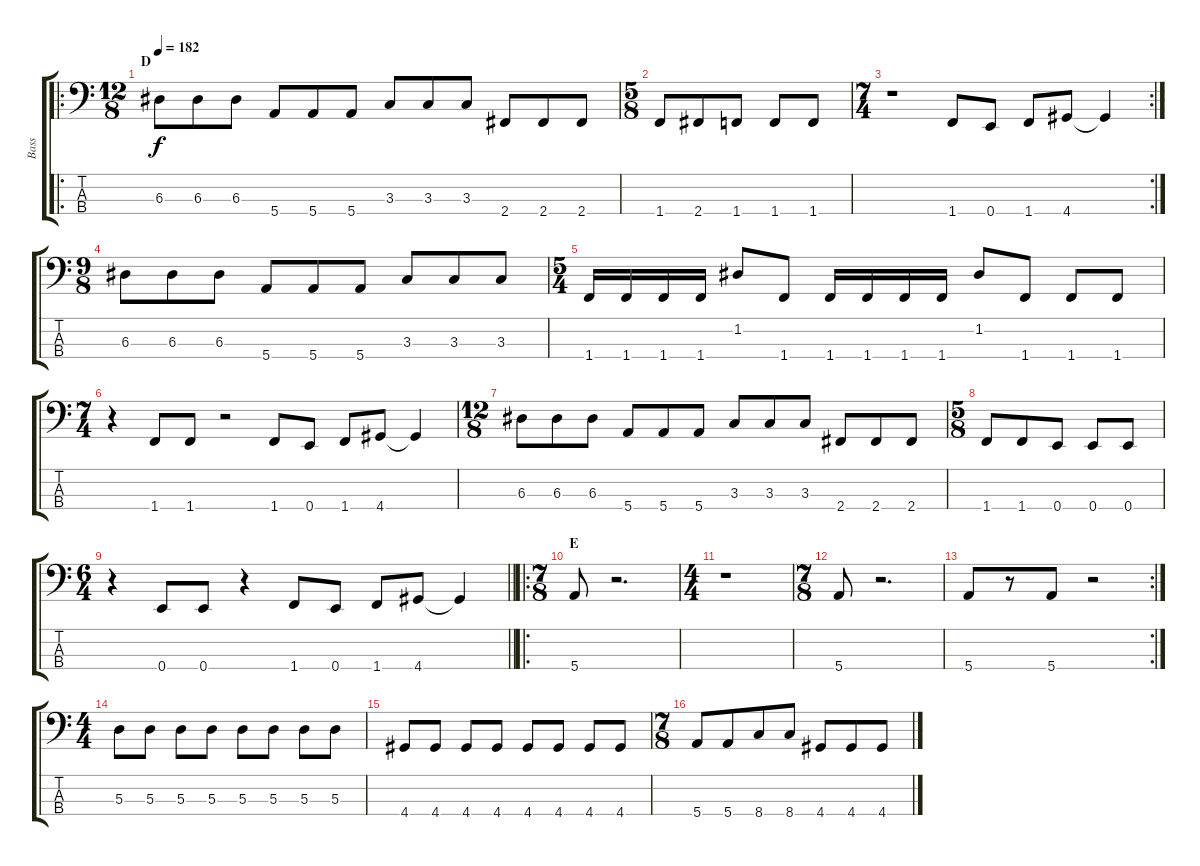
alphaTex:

\track ("Bass" "Bass") {instrument electricbasspick}
\staff {score tabs}
\tuning (G2 D2 A1 E1) {hide}
\ro
\ts (12 8)
\section ("" "D")
\tempo 182
\clef f4
\ks c
6.3.8{dy f} 6.3.8 6.3.8 5.4.8 5.4.8 5.4.8 3.3.8 3.3.8 3.3.8 2.4.8 2.4.8 2.4.8 |
\ts (5 8)
1.4.8 2.4.8 1.4.8 1.4.8 1.4.8 |
\rc 2
\ts (7 4)
r.1 1.4.8 0.4.8 1.4.8 4.4.8 4.4{t}.4 |
\ts (9 8)
6.3.8 6.3.8 6.3.8 5.4.8 5.4.8 5.4.8 3.3.8 3.3.8 3.3.8 |
\ts (5 4)
1.4.16 1.4.16 1.4.16 1.4.16 1.2.8 1.4.8 1.4.16 1.4.16 1.4.16 1.4.16 1.2.8 1.4.8 1.4.8 1.4.8 |
\ts (7 4)
r.4 1.4.8 1.4.8 r.2 1.4.8 0.4.8 1.4.8 4.4.8 4.4{t}.4 |
\ts (12 8)
6.3.8 6.3.8 6.3.8 5.4.8 5.4.8 5.4.8 3.3.8 3.3.8 3.3.8 2.4.8 2.4.8 2.4.8 |
\ts (5 8)
1.4.8 1.4.8 0.4.8 0.4.8 0.4.8 |
\ts (6 4)
\barLineRight lightlight
r.4 0.4.8 0.4.8 r.4 1.4.8 0.4.8 1.4.8 4.4.8 4.4{t}.4 |
\ro
\ts (7 8)
\section ("" "E")
5.4.8 r.2{d} |
\ts (4 4)
r.1 |
\ts (7 8)
5.4.8 r.2{d} |
\rc 2
5.4.8 r.8 5.4.8 r.2 |
\ts (4 4)
5.3.8 5.3.8 5.3.8 5.3.8 5.3.8 5.3.8 5.3.8 5.3.8 |
4.4.8 4.4.8 4.4.8 4.4.8 4.4.8 4.4.8 4.4.8 4.4.8 |
\ts (7 8)
5.4.8 5.4.8 8.4.8 8.4.8 4.4.8 4.4.8 4.4.8
